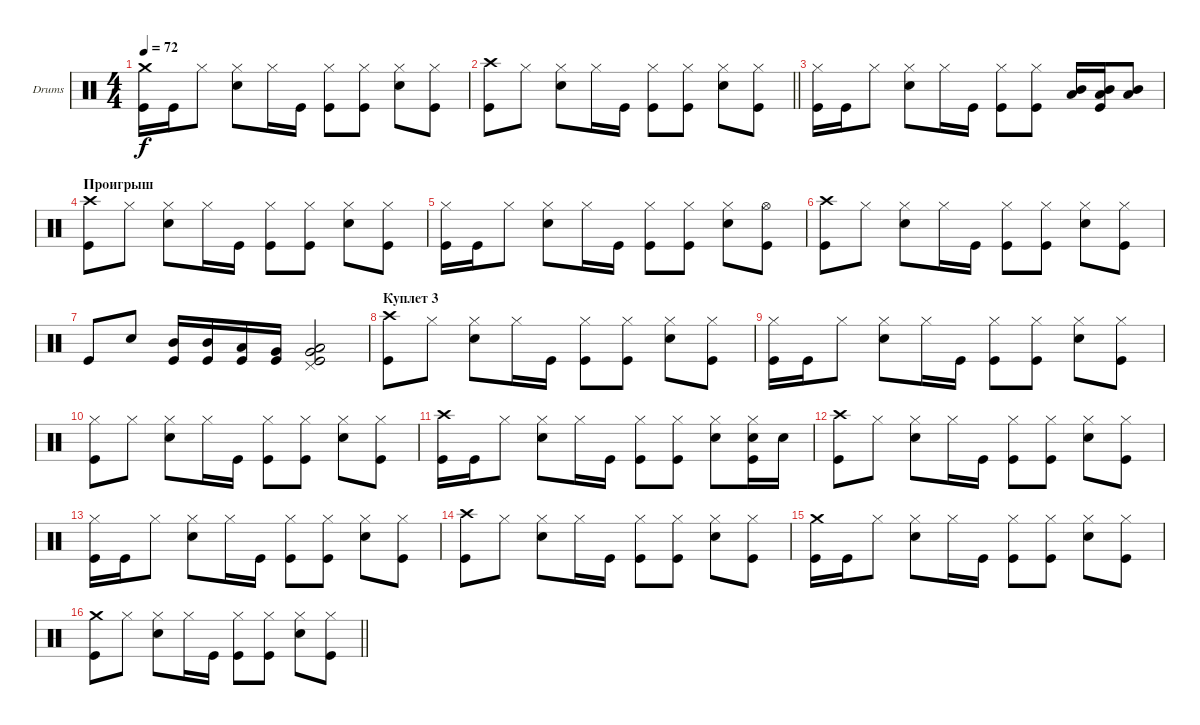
\bracketExtendMode groupsimilarinstruments
\firstSystemTrackNameOrientation horizontal
\otherSystemsTrackNameOrientation horizontal
\track ("Барабаны" "Drums") {instrument percussion}
\staff {score}
\articulation defaults
\ts (4 4)
\tempo 72
\clef neutral
\ks c
("Crash medium (hit)" "Kick (hit)").16{dy f} "Kick (hit)".16 "Hi-Hat (closed)".8 ("Hi-Hat (closed)" "Snare (hit) 2").8 "Hi-Hat (closed)".16 "Kick (hit)".16 ("Hi-Hat (closed)" "Kick (hit)").8 ("Hi-Hat (closed)" "Kick (hit)").8 ("Hi-Hat (closed)" "Snare (hit) 2").8 ("Hi-Hat (closed)" "Kick (hit)").8 |
\barLineRight lightlight
("Crash high (hit)" "Kick (hit)").8 "Hi-Hat (closed)".8 ("Hi-Hat (closed)" "Snare (hit) 2").8 "Hi-Hat (closed)".16 "Kick (hit)".16 ("Hi-Hat (closed)" "Kick (hit)").8 ("Hi-Hat (closed)" "Kick (hit)").8 ("Hi-Hat (closed)" "Snare (hit) 2").8 ("Hi-Hat (closed)" "Kick (hit)").8 |
("Hi-Hat (closed)" "Kick (hit)").16 "Kick (hit)".16 "Hi-Hat (closed)".8 ("Hi-Hat (closed)" "Snare (hit) 2").8 "Hi-Hat (closed)".16 "Kick (hit)".16 ("Hi-Hat (closed)" "Kick (hit)").8 ("Hi-Hat (closed)" "Kick (hit)").8 ("Mid Tom (hit)" "Low Tom (hit)").16 ("Mid Tom (hit)" "Low Tom (hit)" "Kick (hit)").16 ("Mid Tom (hit)" "Low Tom (hit)").8 |
\section ("" "Проигрыш")
("Crash high (hit)" "Kick (hit)").8 "Hi-Hat (closed)".8 ("Hi-Hat (closed)" "Snare (hit) 2").8 "Hi-Hat (closed)".16 "Kick (hit)".16 ("Hi-Hat (closed)" "Kick (hit)").8 ("Hi-Hat (closed)" "Kick (hit)").8 ("Hi-Hat (closed)" "Snare (hit) 2").8 ("Hi-Hat (closed)" "Kick (hit)").8 |
("Hi-Hat (closed)" "Kick (hit)").16 "Kick (hit)".16 "Hi-Hat (closed)".8 ("Hi-Hat (closed)" "Snare (hit) 2").8 "Hi-Hat (closed)".16 "Kick (hit)".16 ("Hi-Hat (closed)" "Kick (hit)").8 ("Hi-Hat (closed)" "Kick (hit)").8 ("Hi-Hat (closed)" "Snare (hit) 2").8 ("Hi-Hat (open)" "Kick (hit)").8 |
("Crash high (hit)" "Kick (hit)").8 "Hi-Hat (closed)".8 ("Hi-Hat (closed)" "Snare (hit) 2").8 "Hi-Hat (closed)".16 "Kick (hit)".16 ("Hi-Hat (closed)" "Kick (hit)").8 ("Hi-Hat (closed)" "Kick (hit)").8 ("Hi-Hat (closed)" "Snare (hit) 2").8 ("Hi-Hat (closed)" "Kick (hit)").8 |
"Kick (hit)".8 "Snare (hit) 2".8 ("Mid Tom (hit)" "Kick (hit)").16 ("Mid Tom (hit)" "Kick (hit)").16 ("Low Tom (hit)" "Kick (hit)").16 ("Very Low Tom (hit)" "Kick (hit)").16 ("Pedal Hi-Hat (hit)" "Low Tom (hit)" "Very Low Tom (hit)" "Kick (hit)").2 |
\section ("" "Куплет 3")
("Crash high (hit)" "Kick (hit)").8 "Hi-Hat (closed)".8 ("Hi-Hat (closed)" "Snare (hit) 2").8 "Hi-Hat (closed)".16 "Kick (hit)".16 ("Hi-Hat (closed)" "Kick (hit)").8 ("Hi-Hat (closed)" "Kick (hit)").8 ("Hi-Hat (closed)" "Snare (hit) 2").8 ("Hi-Hat (closed)" "Kick (hit)").8 |
("Hi-Hat (closed)" "Kick (hit)").16 "Kick (hit)".16 "Hi-Hat (closed)".8 ("Hi-Hat (closed)" "Snare (hit) 2").8 "Hi-Hat (closed)".16 "Kick (hit)".16 ("Hi-Hat (closed)" "Kick (hit)").8 ("Hi-Hat (closed)" "Kick (hit)").8 ("Hi-Hat (closed)" "Snare (hit) 2").8 ("Hi-Hat (closed)" "Kick (hit)").8 |
("Hi-Hat (closed)" "Kick (hit)").8 "Hi-Hat (closed)".8 ("Hi-Hat (closed)" "Snare (hit) 2").8 "Hi-Hat (closed)".16 "Kick (hit)".16 ("Hi-Hat (closed)" "Kick (hit)").8 ("Hi-Hat (closed)" "Kick (hit)").8 ("Hi-Hat (closed)" "Snare (hit) 2").8 ("Hi-Hat (closed)" "Kick (hit)").8 |
("Crash high (hit)" "Kick (hit)").16 "Kick (hit)".16 "Hi-Hat (closed)".8 ("Hi-Hat (closed)" "Snare (hit) 2").8 "Hi-Hat (closed)".16 "Kick (hit)".16 ("Hi-Hat (closed)" "Kick (hit)").8 ("Hi-Hat (closed)" "Kick (hit)").8 ("Hi-Hat (closed)" "Snare (hit) 2").8 ("Hi-Hat (closed)" "Snare (hit) 2" "Kick (hit)").16 "Snare (hit) 2".16 |
("Crash high (hit)" "Kick (hit)").8 "Hi-Hat (closed)".8 ("Hi-Hat (closed)" "Snare (hit) 2").8 "Hi-Hat (closed)".16 "Kick (hit)".16 ("Hi-Hat (closed)" "Kick (hit)").8 ("Hi-Hat (closed)" "Kick (hit)").8 ("Hi-Hat (closed)" "Snare (hit) 2").8 ("Hi-Hat (closed)" "Kick (hit)").8 |
("Hi-Hat (closed)" "Kick (hit)").16 "Kick (hit)".16 "Hi-Hat (closed)".8 ("Hi-Hat (closed)" "Snare (hit) 2").8 "Hi-Hat (closed)".16 "Kick (hit)".16 ("Hi-Hat (closed)" "Kick (hit)").8 ("Hi-Hat (closed)" "Kick (hit)").8 ("Hi-Hat (closed)" "Snare (hit) 2").8 ("Hi-Hat (closed)" "Kick (hit)").8 |
("Crash high (hit)" "Kick (hit)").8 "Hi-Hat (closed)".8 ("Hi-Hat (closed)" "Snare (hit) 2").8 "Hi-Hat (closed)".16 "Kick (hit)".16 ("Hi-Hat (closed)" "Kick (hit)").8 ("Hi-Hat (closed)" "Kick (hit)").8 ("Hi-Hat (closed)" "Snare (hit) 2").8 ("Hi-Hat (closed)" "Kick (hit)").8 |
("Crash medium (hit)" "Kick (hit)").16 "Kick (hit)".16 "Hi-Hat (closed)".8 ("Hi-Hat (closed)" "Snare (hit) 2").8 "Hi-Hat (closed)".16 "Kick (hit)".16 ("Hi-Hat (closed)" "Kick (hit)").8 ("Hi-Hat (closed)" "Kick (hit)").8 ("Hi-Hat (closed)" "Snare (hit) 2").8 ("Hi-Hat (closed)" "Kick (hit)").8 |
\barLineRight lightlight
("Crash medium (hit)" "Kick (hit)").8 "Hi-Hat (closed)".8 ("Hi-Hat (closed)" "Snare (hit) 2").8 "Hi-Hat (closed)".16 "Kick (hit)".16 ("Hi-Hat (closed)" "Kick (hit)").8 ("Hi-Hat (closed)" "Kick (hit)").8 ("Hi-Hat (closed)" "Snare (hit) 2").8 ("Hi-Hat (closed)" "Kick (hit)").8
